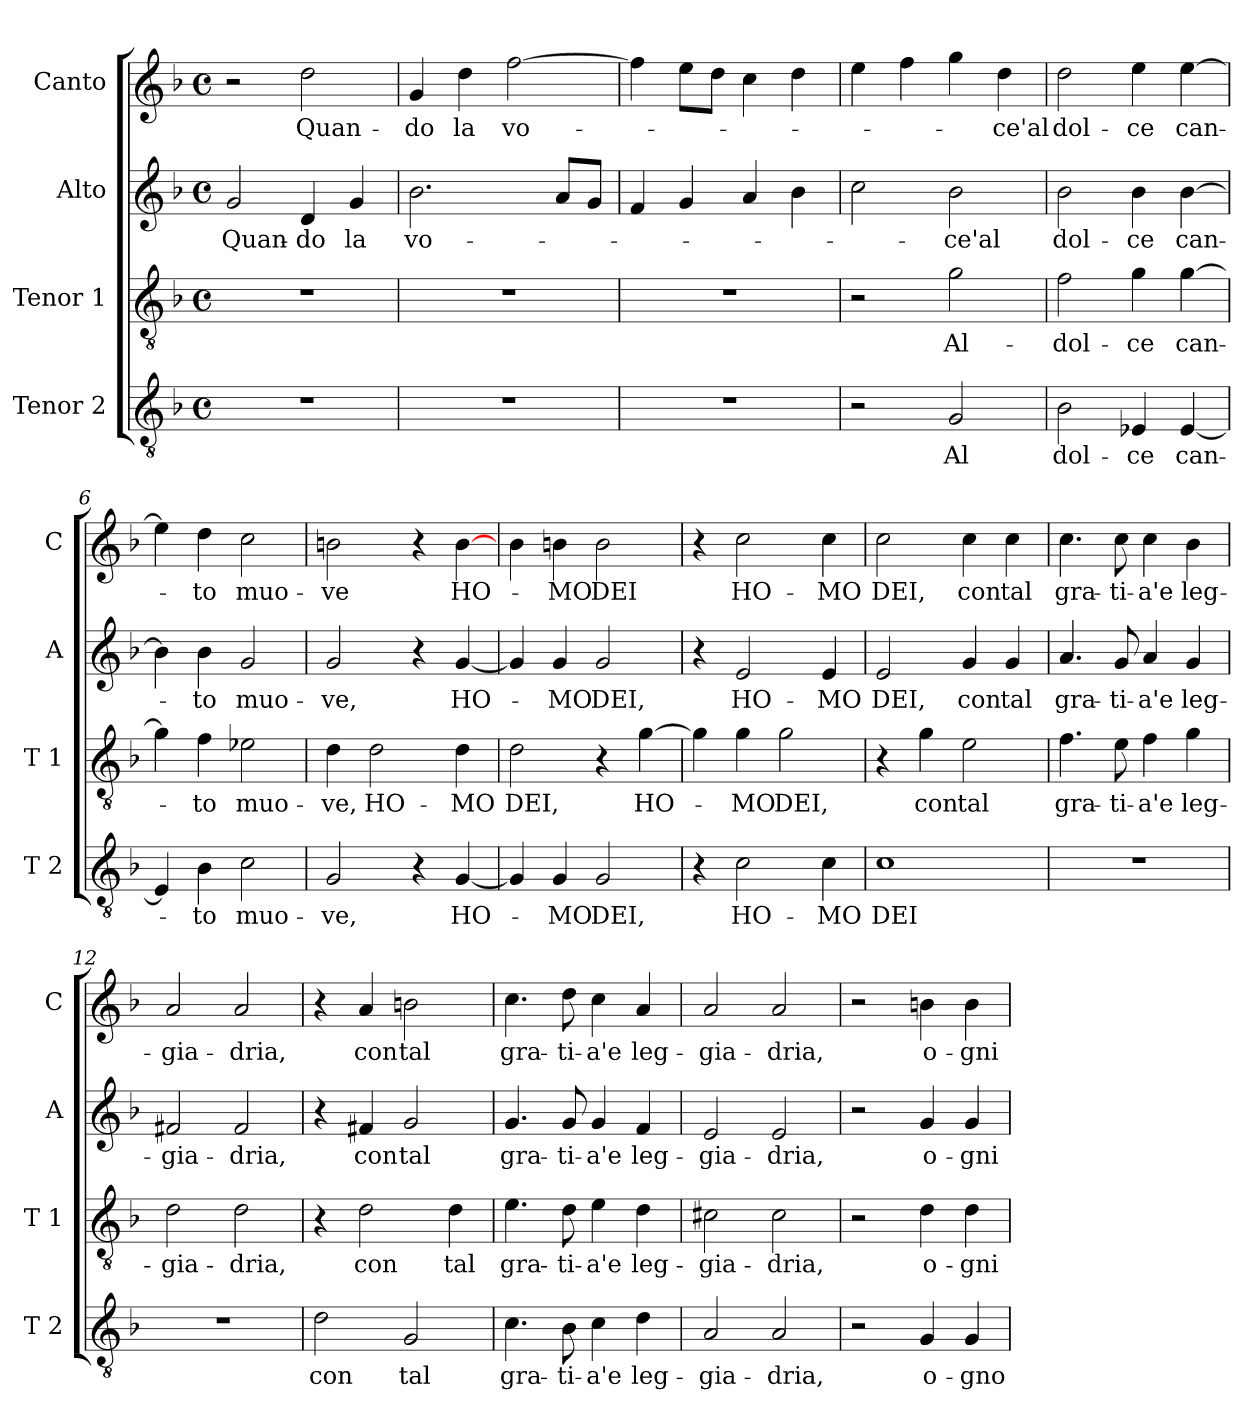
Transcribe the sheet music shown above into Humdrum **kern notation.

**kern	**text	**kern	**text	**kern	**text	**kern	**text
*part4	*part4	*part3	*part3	*part2	*part2	*part1	*part1
*staff4	*staff4	*staff3	*staff3	*staff2	*staff2	*staff1	*staff1
*I"Tenor 2	*	*I"Tenor 1	*	*I"Alto	*	*I"Canto	*
*I'T 2	*	*I'T 1	*	*I'A	*	*I'C	*
*clefGv2	*	*clefGv2	*	*clefG2	*	*clefG2	*
*k[b-]	*	*k[b-]	*	*k[b-]	*	*k[b-]	*
*F:	*	*F:	*	*F:	*	*F:	*
*M4/4	*	*M4/4	*	*M4/4	*	*M4/4	*
*met(c)	*	*met(c)	*	*met(c)	*	*met(c)	*
=1	=1	=1	=1	=1	=1	=1	=1
!	!	!	!	!	!LO:LY:b	!	!
1r	.	1r	.	2g/	Quan-	2r	.
!	!	!	!	!	!LO:LY:b	!	!LO:LY:b
.	.	.	.	4d/	-do	2dd\	Quan-
!	!	!	!	!	!LO:LY:b	!	!
.	.	.	.	4g/	la	.	.
=2	=2	=2	=2	=2	=2	=2	=2
!	!	!	!	!	!LO:LY:b	!	!LO:LY:b
1r	.	1r	.	2.b-\	vo-	4g/	-do
!	!	!	!	!	!	!	!LO:LY:b
.	.	.	.	.	.	4dd\	la
!	!	!	!	!	!	!	!LO:LY:b
.	.	.	.	.	.	[2ff\	vo-
.	.	.	.	8a/L	.	.	.
.	.	.	.	8g/J	.	.	.
=3	=3	=3	=3	=3	=3	=3	=3
1r	.	1r	.	4f/	.	4ff\]	.
.	.	.	.	4g/	.	8ee\L	.
.	.	.	.	.	.	8dd\J	.
.	.	.	.	4a/	.	4cc\	.
.	.	.	.	4b-\	.	4dd\	.
=4	=4	=4	=4	=4	=4	=4	=4
2r	.	2r	.	2cc\	.	4ee\	.
.	.	.	.	.	.	4ff\	.
!	!LO:LY:b	!	!LO:LY:b	!	!LO:LY:b	!	!
2G/	Al	2g\	Al-	2b-\	-ce'al	4gg\	.
!	!	!	!	!	!	!	!LO:LY:b
.	.	.	.	.	.	4dd\	-ce'al
=5	=5	=5	=5	=5	=5	=5	=5
!	!LO:LY:b	!	!LO:LY:b	!	!LO:LY:b	!	!LO:LY:b
2B-\	dol-	2f\	-dol-	2b-\	dol-	2dd\	dol-
!	!LO:LY:b	!	!LO:LY:b	!	!LO:LY:b	!	!LO:LY:b
4E-X/	-ce	4g\	-ce	4b-\	-ce	4ee\	-ce
!	!LO:LY:b	!	!LO:LY:b	!	!LO:LY:b	!	!LO:LY:b
[4E-/	can-	[4g\	can-	[4b-\	can-	[4ee\	can-
!!LO:LB:g=z
=6	=6	=6	=6	=6	=6	=6	=6
4E-/]	.	4g\]	.	4b-\]	.	4ee\]	.
!	!LO:LY:b	!	!LO:LY:b	!	!LO:LY:b	!	!LO:LY:b
4B-\	-to	4f\	-to	4b-\	-to	4dd\	-to
!	!LO:LY:b	!	!LO:LY:b	!	!LO:LY:b	!	!LO:LY:b
2c\	muo-	2e-X\	muo-	2g/	muo-	2cc\	muo-
=7	=7	=7	=7	=7	=7	=7	=7
!	!LO:LY:b	!	!LO:LY:b	!	!LO:LY:b	!	!LO:LY:b
2G/	-ve,	4d\	-ve,	2g/	-ve,	2bn\	-ve
!	!	!	!LO:LY:b	!	!	!	!
.	.	2d\	HO-	.	.	.	.
4r	.	.	.	4r	.	4r	.
!	!LO:LY:b	!	!LO:LY:b	!	!LO:LY:b	!	!LO:LY:b
[4G/	HO-	4d\	-MO	[4g/	HO-	[4b\	HO-
=8	=8	=8	=8	=8	=8	=8	=8
!	!	!	!LO:LY:b	!	!	!	!
4G/]	.	2d\	DEI,	4g/]	.	4b-\	.
!	!LO:LY:b	!	!	!	!LO:LY:b	!	!LO:LY:b
4G/	-MO	.	.	4g/	-MO	4bn\	-MO
!	!LO:LY:b	!	!	!	!LO:LY:b	!	!LO:LY:b
2G/	DEI,	4r	.	2g/	DEI,	2b\	DEI
!	!	!	!LO:LY:b	!	!	!	!
.	.	[4g\	HO-	.	.	.	.
=9	=9	=9	=9	=9	=9	=9	=9
4r	.	4g\]	.	4r	.	4r	.
!	!LO:LY:b	!	!LO:LY:b	!	!LO:LY:b	!	!LO:LY:b
2c\	HO-	4g\	-MO	2e/	HO-	2cc\	HO-
!	!	!	!LO:LY:b	!	!	!	!
.	.	2g\	DEI,	.	.	.	.
!	!LO:LY:b	!	!	!	!LO:LY:b	!	!LO:LY:b
4c\	-MO	.	.	4e/	-MO	4cc\	-MO
=10	=10	=10	=10	=10	=10	=10	=10
!	!LO:LY:b	!	!	!	!LO:LY:b	!	!LO:LY:b
1c	DEI	4r	.	2e/	DEI,	2cc\	DEI,
!	!	!	!LO:LY:b	!	!	!	!
.	.	4g\	con	.	.	.	.
!	!	!	!LO:LY:b	!	!LO:LY:b	!	!LO:LY:b
.	.	2e\	tal	4g/	con	4cc\	con
!	!	!	!	!	!LO:LY:b	!	!LO:LY:b
.	.	.	.	4g/	tal	4cc\	tal
=11	=11	=11	=11	=11	=11	=11	=11
!	!	!	!LO:LY:b	!	!LO:LY:b	!	!LO:LY:b
1r	.	4.f\	gra-	4.a/	gra-	4.cc\	gra-
!	!	!	!LO:LY:b	!	!LO:LY:b	!	!LO:LY:b
.	.	8e\	-ti-	8g/	-ti-	8cc\	-ti-
!	!	!	!LO:LY:b	!	!LO:LY:b	!	!LO:LY:b
.	.	4f\	-a'e	4a/	-a'e	4cc\	-a'e
!	!	!	!LO:LY:b	!	!LO:LY:b	!	!LO:LY:b
.	.	4g\	leg-	4g/	leg-	4b-\	leg-
!!LO:LB:g=z
=12	=12	=12	=12	=12	=12	=12	=12
!	!	!	!LO:LY:b	!	!LO:LY:b	!	!LO:LY:b
1r	.	2d\	-gia-	2f#X/	-gia-	2a/	-gia-
!	!	!	!LO:LY:b	!	!LO:LY:b	!	!LO:LY:b
.	.	2d\	-dria,	2f#/	-dria,	2a/	-dria,
=13	=13	=13	=13	=13	=13	=13	=13
!	!LO:LY:b	!	!	!	!	!	!
2d\	con	4r	.	4r	.	4r	.
!	!	!	!LO:LY:b	!	!LO:LY:b	!	!LO:LY:b
.	.	2d\	con	4f#X/	con	4a/	con
!	!LO:LY:b	!	!	!	!LO:LY:b	!	!LO:LY:b
2G/	tal	.	.	2g/	tal	2bn\	tal
!	!	!	!LO:LY:b	!	!	!	!
.	.	4d\	tal	.	.	.	.
=14	=14	=14	=14	=14	=14	=14	=14
!	!LO:LY:b	!	!LO:LY:b	!	!LO:LY:b	!	!LO:LY:b
4.c\	gra-	4.e\	gra-	4.g/	gra-	4.cc\	gra-
!	!LO:LY:b	!	!LO:LY:b	!	!LO:LY:b	!	!LO:LY:b
8B-\	-ti-	8d\	-ti-	8g/	-ti-	8dd\	-ti-
!	!LO:LY:b	!	!LO:LY:b	!	!LO:LY:b	!	!LO:LY:b
4c\	-a'e	4e\	-a'e	4g/	-a'e	4cc\	-a'e
!	!LO:LY:b	!	!LO:LY:b	!	!LO:LY:b	!	!LO:LY:b
4d\	leg-	4d\	leg-	4f/	leg-	4a/	leg-
=15	=15	=15	=15	=15	=15	=15	=15
!	!LO:LY:b	!	!LO:LY:b	!	!LO:LY:b	!	!LO:LY:b
2A/	-gia-	2c#X\	-gia-	2e/	-gia-	2a/	-gia-
!	!LO:LY:b	!	!LO:LY:b	!	!LO:LY:b	!	!LO:LY:b
2A/	-dria,	2c#\	-dria,	2e/	-dria,	2a/	-dria,
=16	=16	=16	=16	=16	=16	=16	=16
2r	.	2r	.	2r	.	2r	.
!	!LO:LY:b	!	!LO:LY:b	!	!LO:LY:b	!	!LO:LY:b
4G/	o-	4d\	o-	4g/	o-	4bn\	o-
!	!LO:LY:b	!	!LO:LY:b	!	!LO:LY:b	!	!LO:LY:b
4G/	-gno	4d\	-gni	4g/	-gni	4b\	-gni
=	=	=	=	=	=	=	=
*-	*-	*-	*-	*-	*-	*-	*-
